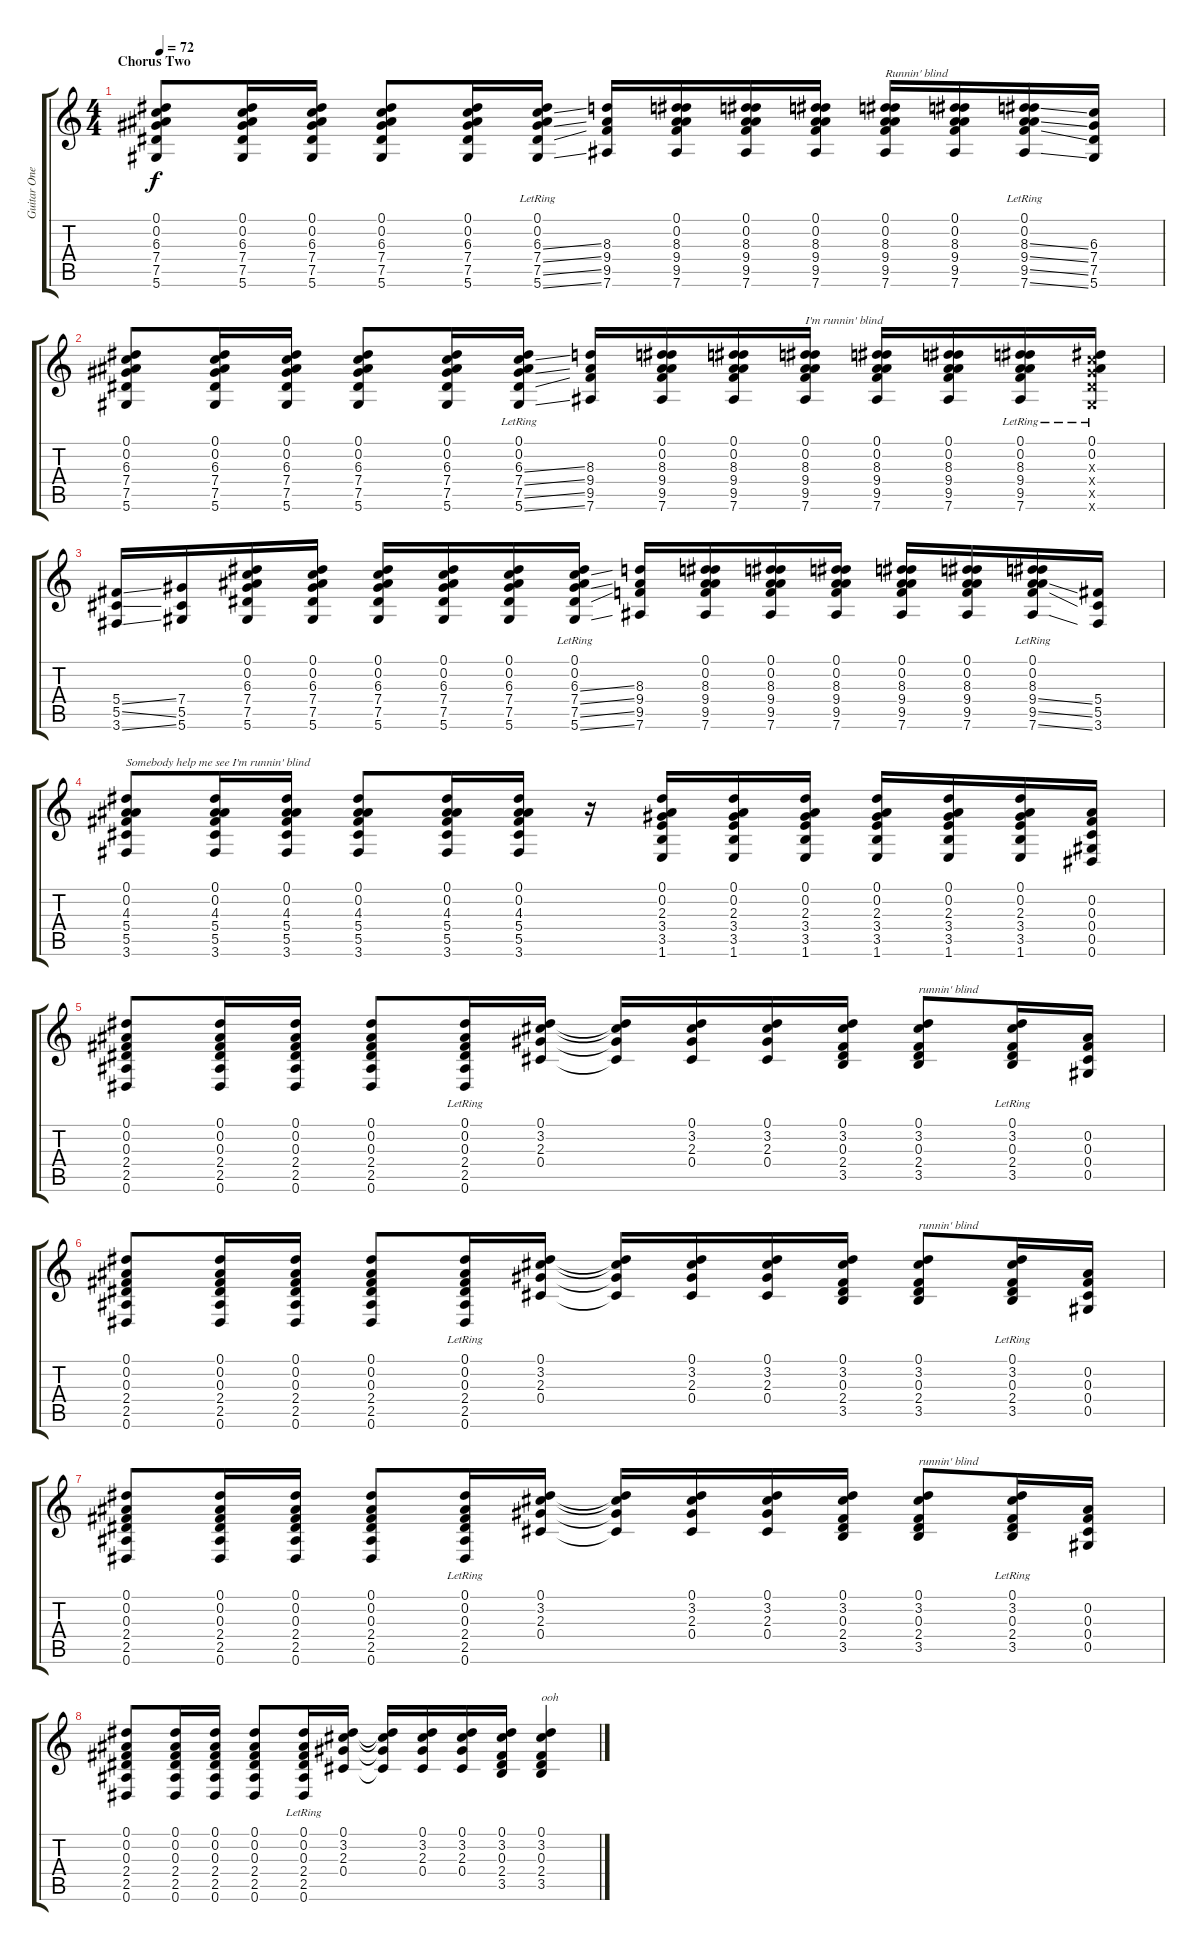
\track ("Guitar One" "Guitar One") {instrument acousticguitarsteel}
\staff {score tabs}
\tuning (Eb4 Bb3 Gb3 Db3 Ab2 Eb2) {hide}
\ts (4 4)
\section ("" "Chorus Two")
\tempo 72
\clef g2
\ks c
(0.1 0.2 6.3 7.4 7.5 5.6).8{dy f} (0.1 0.2 6.3 7.4 7.5 5.6).16 (0.1 0.2 6.3 7.4 7.5 5.6).16 (0.1 0.2 6.3 7.4 7.5 5.6).8 (0.1 0.2 6.3 7.4 7.5 5.6).16 (0.1{lr} 0.2{lr} 6.3{ss} 7.4{ss} 7.5{ss} 5.6{ss}).16 (8.3 9.4 9.5 7.6).16 (0.1 0.2 8.3 9.4 9.5 7.6).16 (0.1 0.2 8.3 9.4 9.5 7.6).16 (0.1 0.2 8.3 9.4 9.5 7.6).16 (0.1 0.2 8.3 9.4 9.5 7.6).16{txt "Runnin' blind"} (0.1 0.2 8.3 9.4 9.5 7.6).16 (0.1{lr} 0.2{lr} 8.3{ss} 9.4{ss} 9.5{ss} 7.6{ss}).16 (6.3 7.4 7.5 5.6).16 |
(0.1 0.2 6.3 7.4 7.5 5.6).8 (0.1 0.2 6.3 7.4 7.5 5.6).16 (0.1 0.2 6.3 7.4 7.5 5.6).16 (0.1 0.2 6.3 7.4 7.5 5.6).8 (0.1 0.2 6.3 7.4 7.5 5.6).16 (0.1{lr} 0.2{lr} 6.3{ss} 7.4{ss} 7.5{ss} 5.6{ss}).16 (8.3 9.4 9.5 7.6).16 (0.1 0.2 8.3 9.4 9.5 7.6).16 (0.1 0.2 8.3 9.4 9.5 7.6).16 (0.1 0.2 8.3 9.4 9.5 7.6).16{txt "I'm runnin' blind"} (0.1 0.2 8.3 9.4 9.5 7.6).16 (0.1 0.2 8.3 9.4 9.5 7.6).16 (0.1{lr} 0.2{lr} 8.3 9.4 9.5 7.6).16 (0.1{lr} 0.2{lr} 6.3{x} 7.4{x} 7.5{x} 5.6{x}).16 |
(5.4{ss} 5.5{ss} 3.6{ss}).16 (7.4 5.5 5.6).16 (0.1 0.2 6.3 7.4 7.5 5.6).16 (0.1 0.2 6.3 7.4 7.5 5.6).16 (0.1 0.2 6.3 7.4 7.5 5.6).16 (0.1 0.2 6.3 7.4 7.5 5.6).16 (0.1 0.2 6.3 7.4 7.5 5.6).16 (0.1{lr} 0.2{lr} 6.3{ss} 7.4{ss} 7.5{ss} 5.6{ss}).16 (8.3 9.4 9.5 7.6).16 (0.1 0.2 8.3 9.4 9.5 7.6).16 (0.1 0.2 8.3 9.4 9.5 7.6).16 (0.1 0.2 8.3 9.4 9.5 7.6).16 (0.1 0.2 8.3 9.4 9.5 7.6).16 (0.1 0.2 8.3 9.4 9.5 7.6).16 (0.1{lr} 0.2{lr} 8.3{lr} 9.4{ss} 9.5{ss} 7.6{ss}).16 (5.4 5.5 3.6).16 |
(0.1 0.2 4.3 5.4 5.5 3.6).8{txt "Somebody help me see I'm runnin' blind"} (0.1 0.2 4.3 5.4 5.5 3.6).16 (0.1 0.2 4.3 5.4 5.5 3.6).16 (0.1 0.2 4.3 5.4 5.5 3.6).8 (0.1 0.2 4.3 5.4 5.5 3.6).16 (0.1 0.2 4.3 5.4 5.5 3.6).16 r.16 (0.1 0.2 2.3 3.4 3.5 1.6).16 (0.1 0.2 2.3 3.4 3.5 1.6).16 (0.1 0.2 2.3 3.4 3.5 1.6).16 (0.1 0.2 2.3 3.4 3.5 1.6).16 (0.1 0.2 2.3 3.4 3.5 1.6).16 (0.1 0.2 2.3 3.4 3.5 1.6).16 (0.2 0.3 0.4 0.5 0.6).16 |
(0.1 0.2 0.3 2.4 2.5 0.6).8 (0.1 0.2 0.3 2.4 2.5 0.6).16 (0.1 0.2 0.3 2.4 2.5 0.6).16 (0.1 0.2 0.3 2.4 2.5 0.6).8 (0.1 0.2 0.3 2.4 2.5{lr} 0.6{lr}).16 (0.1 3.2 2.3 0.4).16 (0.1{t} 3.2{t} 2.3{t} 0.4{t}).16 (0.1 3.2 2.3 0.4).16 (0.1 3.2 2.3 0.4).16 (0.1 3.2 0.3 2.4 3.5).16 (0.1 3.2 0.3 2.4 3.5).8{txt "runnin' blind"} (0.1{lr} 3.2 0.3 2.4 3.5).16 (0.2 0.3 0.4 0.5).16 |
(0.1 0.2 0.3 2.4 2.5 0.6).8 (0.1 0.2 0.3 2.4 2.5 0.6).16 (0.1 0.2 0.3 2.4 2.5 0.6).16 (0.1 0.2 0.3 2.4 2.5 0.6).8 (0.1 0.2 0.3 2.4 2.5{lr} 0.6{lr}).16 (0.1 3.2 2.3 0.4).16 (0.1{t} 3.2{t} 2.3{t} 0.4{t}).16 (0.1 3.2 2.3 0.4).16 (0.1 3.2 2.3 0.4).16 (0.1 3.2 0.3 2.4 3.5).16 (0.1 3.2 0.3 2.4 3.5).8{txt "runnin' blind"} (0.1{lr} 3.2 0.3 2.4 3.5).16 (0.2 0.3 0.4 0.5).16 |
(0.1 0.2 0.3 2.4 2.5 0.6).8 (0.1 0.2 0.3 2.4 2.5 0.6).16 (0.1 0.2 0.3 2.4 2.5 0.6).16 (0.1 0.2 0.3 2.4 2.5 0.6).8 (0.1 0.2 0.3 2.4 2.5{lr} 0.6{lr}).16 (0.1 3.2 2.3 0.4).16 (0.1{t} 3.2{t} 2.3{t} 0.4{t}).16 (0.1 3.2 2.3 0.4).16 (0.1 3.2 2.3 0.4).16 (0.1 3.2 0.3 2.4 3.5).16 (0.1 3.2 0.3 2.4 3.5).8{txt "runnin' blind"} (0.1{lr} 3.2 0.3 2.4 3.5).16 (0.2 0.3 0.4 0.5).16 |
(0.1 0.2 0.3 2.4 2.5 0.6).8 (0.1 0.2 0.3 2.4 2.5 0.6).16 (0.1 0.2 0.3 2.4 2.5 0.6).16 (0.1 0.2 0.3 2.4 2.5 0.6).8 (0.1 0.2 0.3 2.4 2.5{lr} 0.6{lr}).16 (0.1 3.2 2.3 0.4).16 (0.1{t} 3.2{t} 2.3{t} 0.4{t}).16 (0.1 3.2 2.3 0.4).16 (0.1 3.2 2.3 0.4).16 (0.1 3.2 0.3 2.4 3.5).16 (0.1 3.2 0.3 2.4 3.5).4{txt "ooh"}
